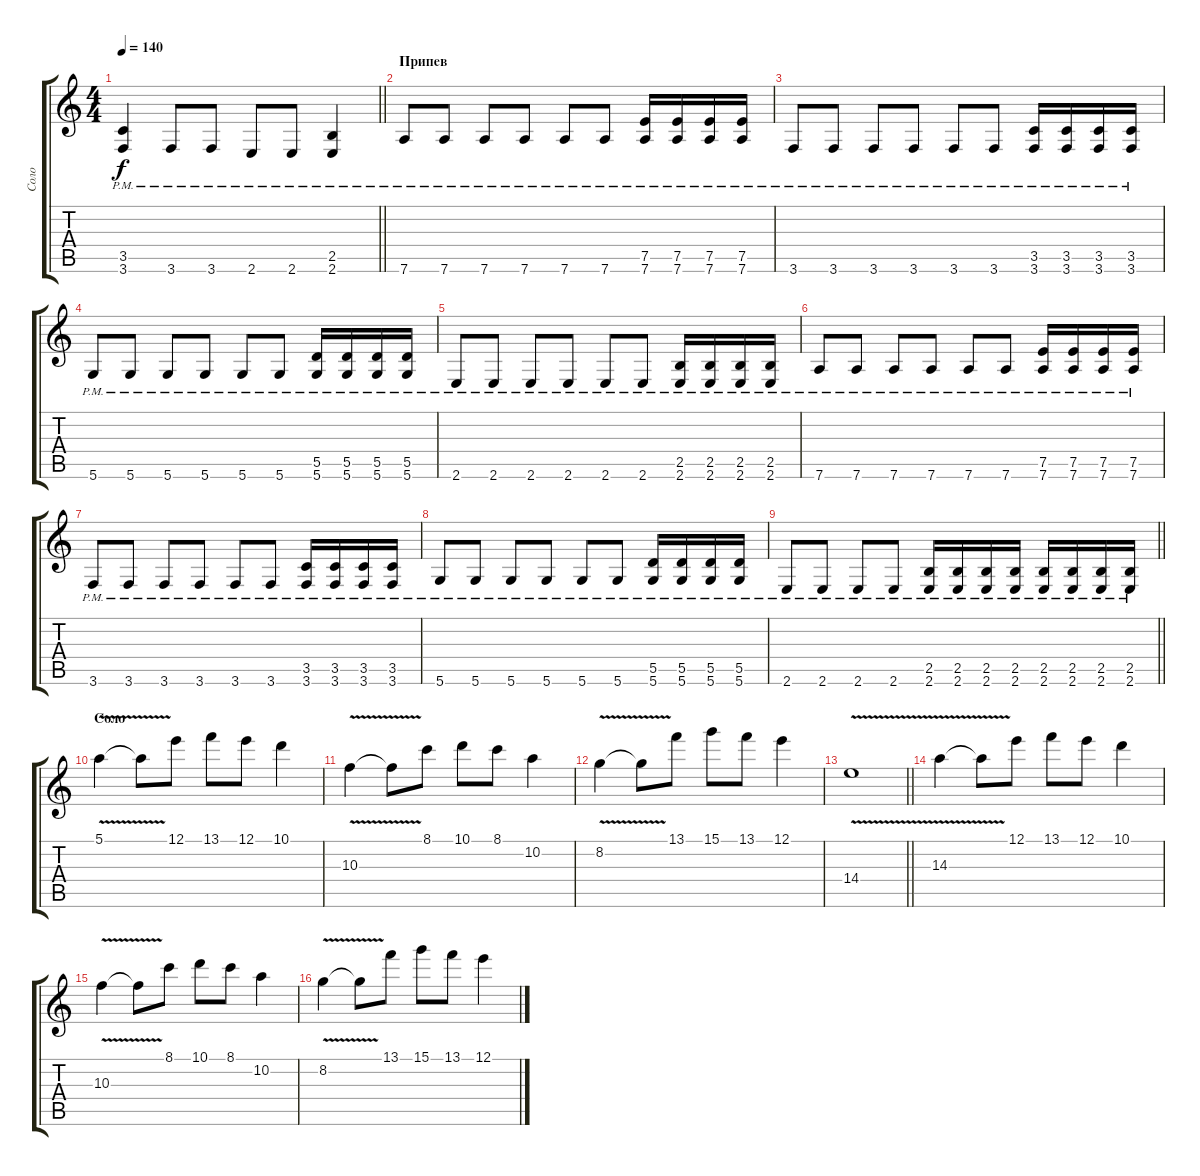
\track ("Соло" "Соло") {instrument distortionguitar}
\staff {score tabs}
\tuning (E4 B3 G3 D3 A2 D2) {hide}
\ts (4 4)
\tempo 140
\clef g2
\barLineRight lightlight
\ks c
(3.5 3.6{pm}).4{dy f} 3.6{pm}.8 3.6{pm}.8 2.6{pm}.8 2.6{pm}.8 (2.5 2.6{pm}).4 |
\section ("" "Припев")
7.6{pm}.8 7.6{pm}.8 7.6{pm}.8 7.6{pm}.8 7.6{pm}.8 7.6{pm}.8 (7.5{pm} 7.6{pm}).16 (7.5{pm} 7.6{pm}).16 (7.5{pm} 7.6{pm}).16 (7.5{pm} 7.6{pm}).16 |
3.6{pm}.8 3.6{pm}.8 3.6{pm}.8 3.6{pm}.8 3.6{pm}.8 3.6{pm}.8 (3.5{pm} 3.6{pm}).16 (3.5{pm} 3.6{pm}).16 (3.5{pm} 3.6{pm}).16 (3.5{pm} 3.6{pm}).16 |
5.6{pm}.8 5.6{pm}.8 5.6{pm}.8 5.6{pm}.8 5.6{pm}.8 5.6{pm}.8 (5.5{pm} 5.6{pm}).16 (5.5{pm} 5.6{pm}).16 (5.5{pm} 5.6{pm}).16 (5.5{pm} 5.6{pm}).16 |
2.6{pm}.8 2.6{pm}.8 2.6{pm}.8 2.6{pm}.8 2.6{pm}.8 2.6{pm}.8 (2.5{pm} 2.6{pm}).16 (2.5{pm} 2.6{pm}).16 (2.5{pm} 2.6{pm}).16 (2.5{pm} 2.6{pm}).16 |
7.6{pm}.8 7.6{pm}.8 7.6{pm}.8 7.6{pm}.8 7.6{pm}.8 7.6{pm}.8 (7.5{pm} 7.6{pm}).16 (7.5{pm} 7.6{pm}).16 (7.5{pm} 7.6{pm}).16 (7.5{pm} 7.6{pm}).16 |
3.6{pm}.8 3.6{pm}.8 3.6{pm}.8 3.6{pm}.8 3.6{pm}.8 3.6{pm}.8 (3.5{pm} 3.6{pm}).16 (3.5{pm} 3.6{pm}).16 (3.5{pm} 3.6{pm}).16 (3.5{pm} 3.6{pm}).16 |
5.6{pm}.8 5.6{pm}.8 5.6{pm}.8 5.6{pm}.8 5.6{pm}.8 5.6{pm}.8 (5.5{pm} 5.6{pm}).16 (5.5{pm} 5.6{pm}).16 (5.5{pm} 5.6{pm}).16 (5.5{pm} 5.6{pm}).16 |
\barLineRight lightlight
2.6{pm}.8 2.6{pm}.8 2.6{pm}.8 2.6{pm}.8 (2.5{pm} 2.6{pm}).16 (2.5{pm} 2.6{pm}).16 (2.5{pm} 2.6{pm}).16 (2.5{pm} 2.6{pm}).16 (2.5{pm} 2.6{pm}).16 (2.5{pm} 2.6{pm}).16 (2.5{pm} 2.6{pm}).16 (2.5{pm} 2.6{pm}).16 |
\section ("" "Соло")
5.1{v}.4{balance 8} 5.1{t}.8 12.1.8 13.1.8 12.1.8 10.1.4 |
10.3{v}.4 10.3{t}.8 8.1.8 10.1.8 8.1.8 10.2.4 |
8.2{v}.4 8.2{t}.8 13.1.8 15.1.8 13.1.8 12.1.4 |
\barLineRight lightlight
14.4{v}.1 |
14.3{v}.4 14.3{t}.8 12.1.8 13.1.8 12.1.8 10.1.4 |
10.3{v}.4 10.3{t}.8 8.1.8 10.1.8 8.1.8 10.2.4 |
8.2{v}.4 8.2{t}.8 13.1.8 15.1.8 13.1.8 12.1.4
